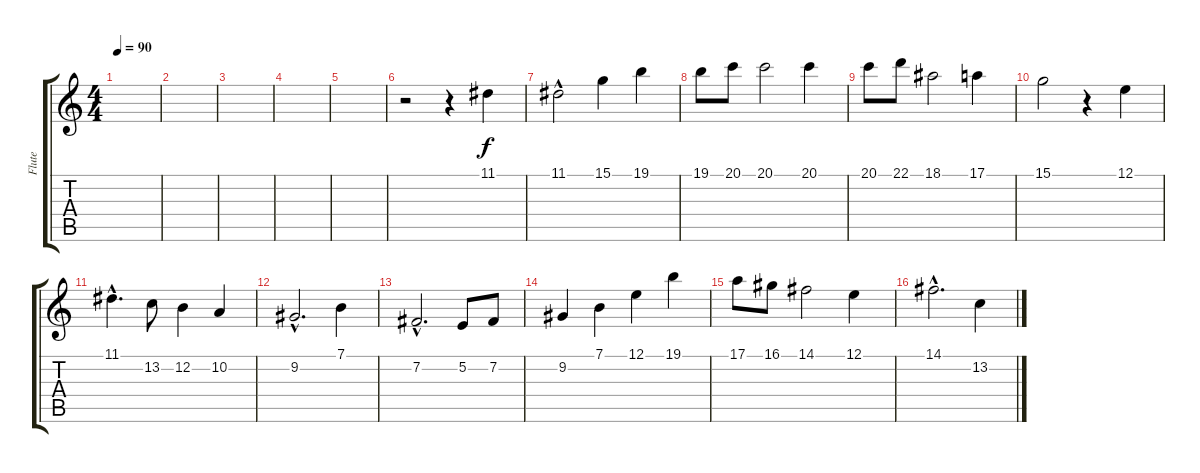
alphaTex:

\track ("Flute" "Flute") {instrument recorder}
\staff {score tabs}
\tuning (E4 B3 G3 D3 A2 E2) {hide}
\ts (4 4)
\tempo 90
\clef g2
\ks c
|
|
|
|
|
r.2 r.4 11.1.4 |
11.1{hac}.2 15.1.4 19.1.4 |
19.1.8 20.1.8 20.1.2 20.1.4 |
20.1.8 22.1.8 18.1.2 17.1.4 |
15.1.2 r.4 12.1.4 |
11.1{hac}.4{d} 13.2.8 12.2.4 10.2.4 |
9.2{hac}.2{d} 7.1.4 |
7.2{hac}.2{d} 5.2.8 7.2.8 |
9.2.4 7.1.4 12.1.4 19.1.4 |
17.1.8 16.1.8 14.1.2 12.1.4 |
14.1{hac}.2{d} 13.2.4
